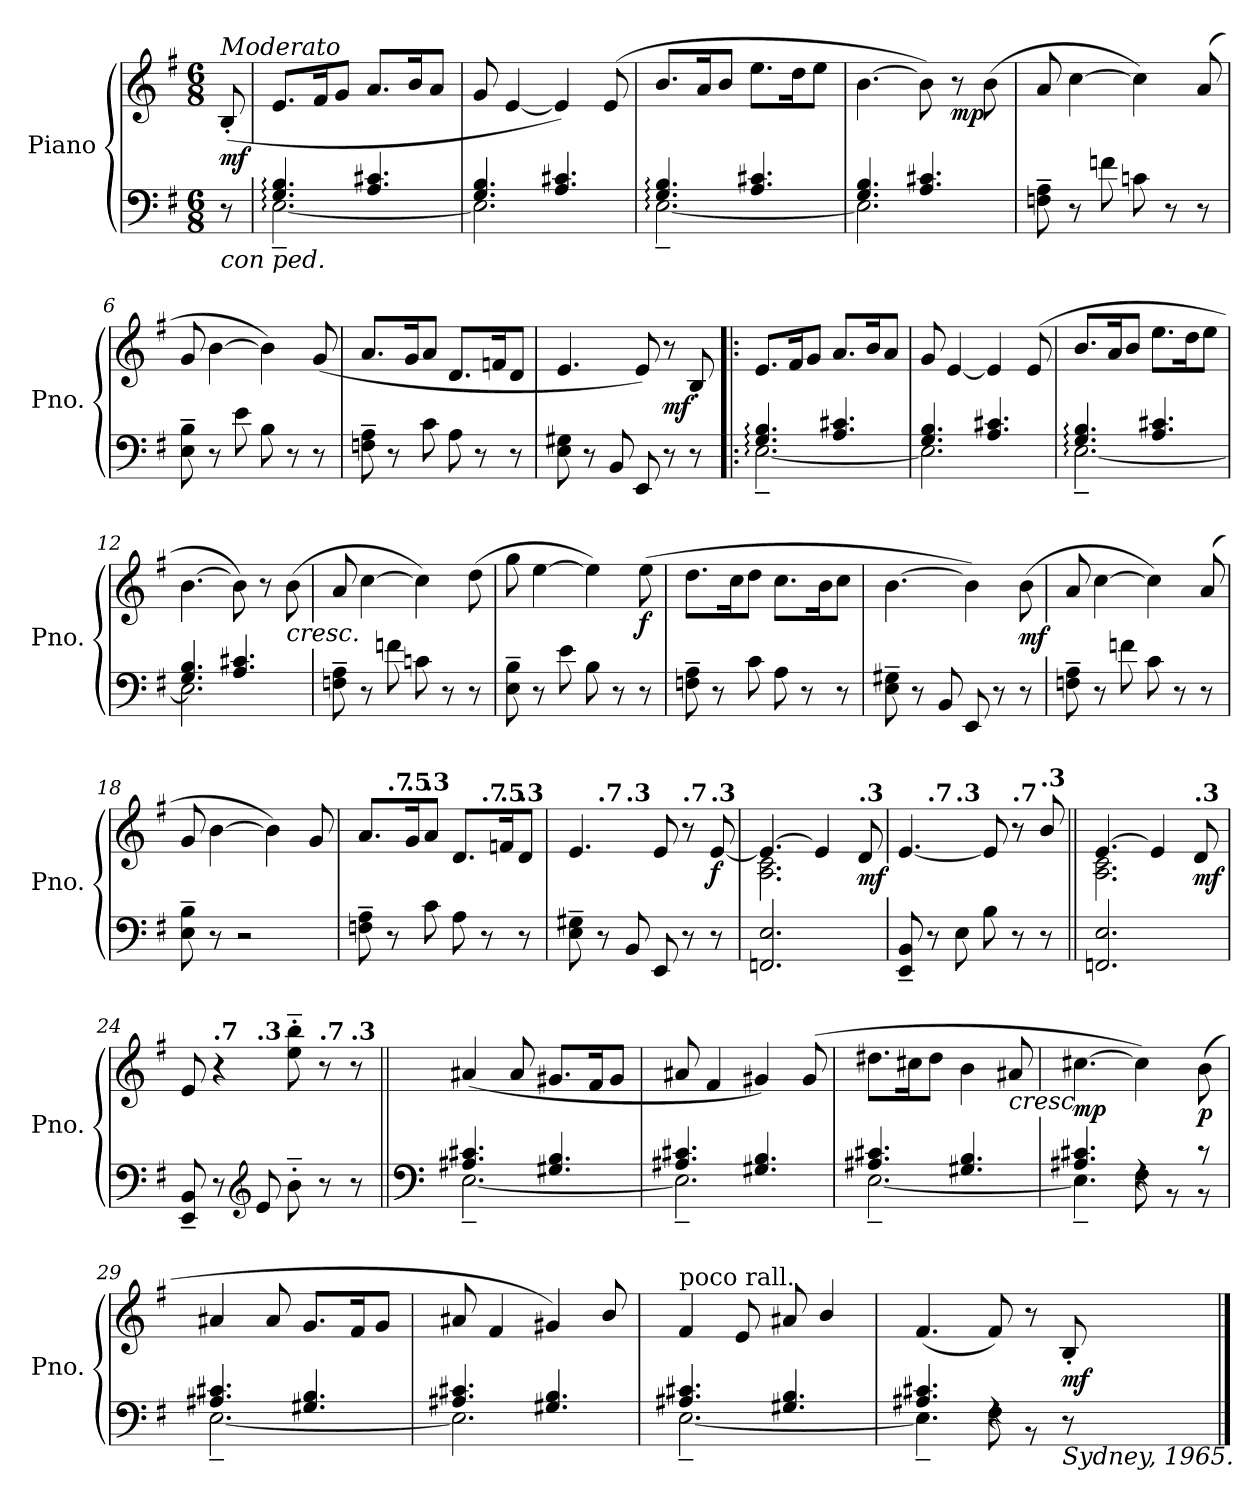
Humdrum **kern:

**kern	**kern	**dynam
*part1	*part1	*part1
*staff2	*staff1	*staff1/2
*I"Piano	*	*
*I'Pno.	*	*
*clefF4	*clefG2	*
*k[f#]	*k[f#]	*
*M6/8	*M6/8	*
*MM108	*MM108	*
=	=	=
!	!LO:TX:a:i:t=Moderato	!
!LO:TX:b:i:t=con ped.	!	!
!	!	!LO:DY:b
8r	(>8B'/	mf
=1	=1	=1
*^	*	*
4.G/: 4.B/:	[2.E:~\	8.e/L	.
.	.	16f#/K	.
.	.	8g/J	.
4.A/ 4.c#X/	.	8.a/L	.
.	.	16b/K	.
.	.	8a/J	.
=2	=2	=2	=2
4.G/ 4.B/	2.E\]	8g/	.
.	.	[4e/	.
4.A/ 4.c#X/	.	4e/])	.
.	.	(>8e/	.
=3	=3	=3	=3
4.G/: 4.B/:	[2.E:~\	8.b/L	.
.	.	16a/K	.
.	.	8b/J	.
4.A/ 4.c#X/	.	8.ee\L	.
.	.	16dd\K	.
.	.	8ee\J	.
=4	=4	=4	=4
4.G/ 4.B/	2.E\]	[4.b\	.
4.A/ 4.c#X/	.	8b\])	.
!	!	!	!LO:DY:b
.	.	8r	mp
.	.	(>8b\	.
*v	*v	*	*
=5	=5	=5
8Fn\~ 8A\~	8a/	.
8r	[4cc\	.
8fn\	.	.
8cn\	4cc\])	.
8r	.	.
8r	(>8a/	.
!!LO:LB:g=z
=6	=6	=6
8E\~ 8B\~	8g/	.
8r	[4b\	.
8e\	.	.
8B\	4b\])	.
8r	.	.
8r	(>8g/	.
=7	=7	=7
8Fn\~ 8A\~	8.a/L	.
8r	.	.
.	16g/K	.
8c\	8a/J	.
8A\	8.d/L	.
8r	.	.
.	16fn/K	.
8r	8d/J	.
=8	=8	=8
8E\ 8G#X\	4.e/	.
8r	.	.
8BB/	.	.
8EE/	8e/)	.
!	!	!LO:DY:b
8r	8r	mf
8r	8B'/	.
=9!|:	=9!|:	=9!|:
*^	*	*
4.G/: 4.B/:	[2.E:~\	8.e/L	.
.	.	16f#/K	.
.	.	8g/J	.
4.A/ 4.c#X/	.	8.a/L	.
.	.	16b/K	.
.	.	8a/J	.
=10	=10	=10	=10
4.G/ 4.B/	2.E\]	8g/	.
.	.	[4e/	.
4.A/ 4.c#X/	.	4e/]	.
.	.	(>8e/	.
!!LO:LB:g=z
=11	=11	=11	=11
4.G/: 4.B/:	[2.E:~\	8.b/L	.
.	.	16a/K	.
.	.	8b/J	.
4.A/ 4.c#X/	.	8.ee\L	.
.	.	16dd\K	.
.	.	8ee\J	.
=12	=12	=12	=12
4.G/ 4.B/	2.E\]	[4.b\	.
4.A/ 4.c#X/	.	8b\])	.
.	.	8r	.
!	!	!LO:TX:b:i:t=cresc.	!
.	.	(>8b\	.
*v	*v	*	*
=13	=13	=13
8Fn\~ 8A\~	8a/	.
8r	[4cc\	.
8fn\	.	.
8cn\	4cc\])	.
8r	.	.
8r	(>8dd\	.
=14	=14	=14
8E\~ 8B\~	8gg\	.
8r	[4ee\	.
8e\	.	.
8B\	4ee\])	.
8r	.	.
!	!	!LO:DY:b
8r	(>8ee\	f
=15	=15	=15
8Fn\~ 8A\~	8.dd\L	.
8r	.	.
.	16cc\K	.
8c\	8dd\J	.
8A\	8.cc\L	.
8r	.	.
.	16b\K	.
8r	8cc\J	.
!!LO:LB:g=z
=16	=16	=16
8E\~ 8G#X\~	[4.b\	.
8r	.	.
8BB/	.	.
8EE/	4b\])	.
8r	.	.
!	!	!LO:DY:b
8r	(>8b\	mf
=17	=17	=17
8Fn\~ 8A\~	8a/	.
8r	[4cc\	.
8fn\	.	.
8c\	4cc\])	.
8r	.	.
8r	(>8a/	.
=18	=18	=18
8E\~ 8B\~	8g/	.
8r	[4b\	.
2r	.	.
.	4b\])	.
.	8g/	.
=19	=19	=19
*	*MM108	*
!	!LO:TX:a:t=rall.	!
*	*^	*
*	*	*^	*
8Fn\~ 8A\~	8.a/L	8ryy	2ryy	.
*	*MM107	*	*	*
!	!	!LO:TX:a:B:t=.7	!	!
8r	.	2ryy	.	.
*	*MM107	*	*	*
!	!LO:TX:a:B:t=.5	!	!	!
.	16g/K	.	.	.
*	*MM107	*	*	*
!	!LO:TX:a:B:t=.3	!	!	!
8c\	8a/J	.	.	.
*	*MM107	*	*	*
8A\	8.d/L	.	.	.
*	*MM105	*	*	*
!	!	!	!LO:TX:a:B:t=.7	!
8r	.	.	4ryy	.
*	*MM105	*	*	*
!	!LO:TX:a:B:t=.5	!	!	!
.	16fn/K	.	.	.
*	*MM105	*	*	*
!	!LO:TX:a:B:t=.3	!	!	!
8r	8d/J	8ryy	.	.
=20	=20	=20	=20	=20
*	*MM105	*	*	*
8E\~ 8G#X\~	4.e/	8ryy	4ryy	.
*	*MM104	*	*	*
!	!	!LO:TX:a:B:t=.7	!	!
8r	.	2ryy	.	.
*	*MM104	*	*	*
!	!	!	!LO:TX:a:B:t=.3	!
8BB/	.	.	2ryy	.
*	*MM104	*	*	*
8EE/	8e/	.	.	.
*	*MM102	*	*	*
!	!LO:TX:a:B:t=.7	!	!	!
8r	8r	.	.	.
*	*MM102	*	*	*
!	!LO:TX:a:B:t=.3	!	!	!
!	!	!	!	!LO:DY:b
8r	[8e/	8ryy	.	f
*	*v	*v	*v	*
!!LO:LB:g=z
=21	=21	=21
*	*MM102	*
*	*^	*
2.FFn/ 2.E/	4.e/_	2.A\ 2.c\	.
*	*MM100	*	*
.	4e/]	.	.
*	*MM99	*	*
!	!LO:TX:a:B:t=.3	!	!
!	!	!	!LO:DY:b
.	8d/	.	mf
*	*v	*v	*
=22	=22	=22
*	*MM99	*
*	*^	*
*	*	*^	*
8EE/~ 8BB/~	[4.e/	8ryy	4ryy	.
*	*MM98	*	*	*
!	!	!LO:TX:a:B:t=.7	!	!
8r	.	2ryy	.	.
*	*MM98	*	*	*
!	!	!	!LO:TX:a:B:t=.3	!
8E\	.	.	2ryy	.
*	*MM98	*	*	*
8B\	8e/]	.	.	.
*	*MM96	*	*	*
!	!LO:TX:a:B:t=.7	!	!	!
8r	8r	.	.	.
*	*MM96	*	*	*
!	!LO:TX:a:B:t=.3	!	!	!
8r	8b/	8ryy	.	.
*	*v	*v	*v	*
=23||	=23||	=23||
*	*MM96	*
*	*^	*
2.FFn/ 2.E/	[4.e/	2.A\ 2.c\	.
*	*MM95	*	*
.	4e/]	.	.
*	*MM93	*	*
!	!LO:TX:a:B:t=.3	!	!
!	!	!	!LO:DY:b
.	8d/	.	mf
=24	=24	=24	=24
*	*MM93	*	*
8EE/~ 8BB/~	8e/	4ryy	.
*	*MM92	*	*
!	!LO:TX:a:B:t=.7	!	!
8r	4r	.	.
*clefG2	*	*	*
*	*MM92	*	*
!	!	!LO:TX:a:B:t=.3	!
8e/	.	2ryy	.
*	*MM92	*	*
8b'~\	8ee\'~ 8bb\'~	.	.
*	*MM90	*	*
!	!LO:TX:a:B:t=.7	!	!
8r	8r	.	.
*	*MM90	*	*
!	!LO:TX:a:B:t=.3	!	!
8r	8r	.	.
*	*v	*v	*
=25||	=25||	=25||
*clefF4	*	*
*	*MM108	*
*^	*^	*
!	!	!LO:TX:b:i:t=a tempo	!	!
*	*	*v	*v	*
4.A#X/ 4.c#X/	[2.E~\	(>4a#X/	.
.	.	8a#/	.
4.G#X/ 4.B/	.	8.g#X/L	.
.	.	16f#/K	.
.	.	8g#/J	.
!!LO:PB:g=z
=26	=26	=26	=26
4.A#X/ 4.c#X/	2.E~\]	8a#X/	.
.	.	4f#/	.
4.G#X/ 4.B/	.	4g#X/)	.
.	.	(>8g#/	.
=27	=27	=27	=27
4.A#X/ 4.c#X/	[2.E~\	8.dd#X\L	.
.	.	16cc#X\K	.
.	.	8dd#\J	.
4.G#X/ 4.B/	.	4b\	.
!	!	!LO:TX:b:i:t=cresc.	!
.	.	8a#X/	.
=28	=28	=28	=28
!	!	!	!LO:DY:b
4.A#X/ 4.c#X/	4.E~\]	[4.cc#X\	mp
4rF	8F#\	4cc#\])	.
.	8r	.	.
!	!	!	!LO:DY:b
8r	8r	(>8b\	p
=29	=29	=29	=29
4.A#X/ 4.c#X/	[2.E~\	4a#X/	.
.	.	8a#/	.
4.G#X/ 4.B/	.	8.g/L	.
.	.	16f#/K	.
.	.	8g/J	.
=30	=30	=30	=30
4.A#X/ 4.c#X/	2.E\]	8a#X/	.
.	.	4f#/	.
4.G#X/ 4.B/	.	4g#X/)	.
.	.	8b/	.
!!LO:LB:g=z
=31	=31	=31	=31
*	*	*MM108	*
!	!	!LO:TX:a:t=poco rall.	!
4.A#X/ 4.c#X/	[2.E~\	4f#/	.
*	*	*MM105	*
.	.	8e/	.
*	*	*MM104	*
4.G#X/ 4.B/	.	8a#X/	.
*	*	*MM102	*
.	.	4b/	.
=32	=32	=32	=32
*	*	*MM99	*
4.A#X/ 4.c#X/	4.E~\]	(<4.f#/	.
*	*	*MM95	*
4rF	8F#\	8f#/)	.
*	*	*MM93	*
.	8r	8r	.
*	*	*MM92	*
!LO:TX:b:i:t=Sydney, 1965.	!	!	!
!	!	!	!LO:DY:b
8r	8ryy	8B'/	mf
*v	*v	*	*
==	==	==
*-	*-	*-
